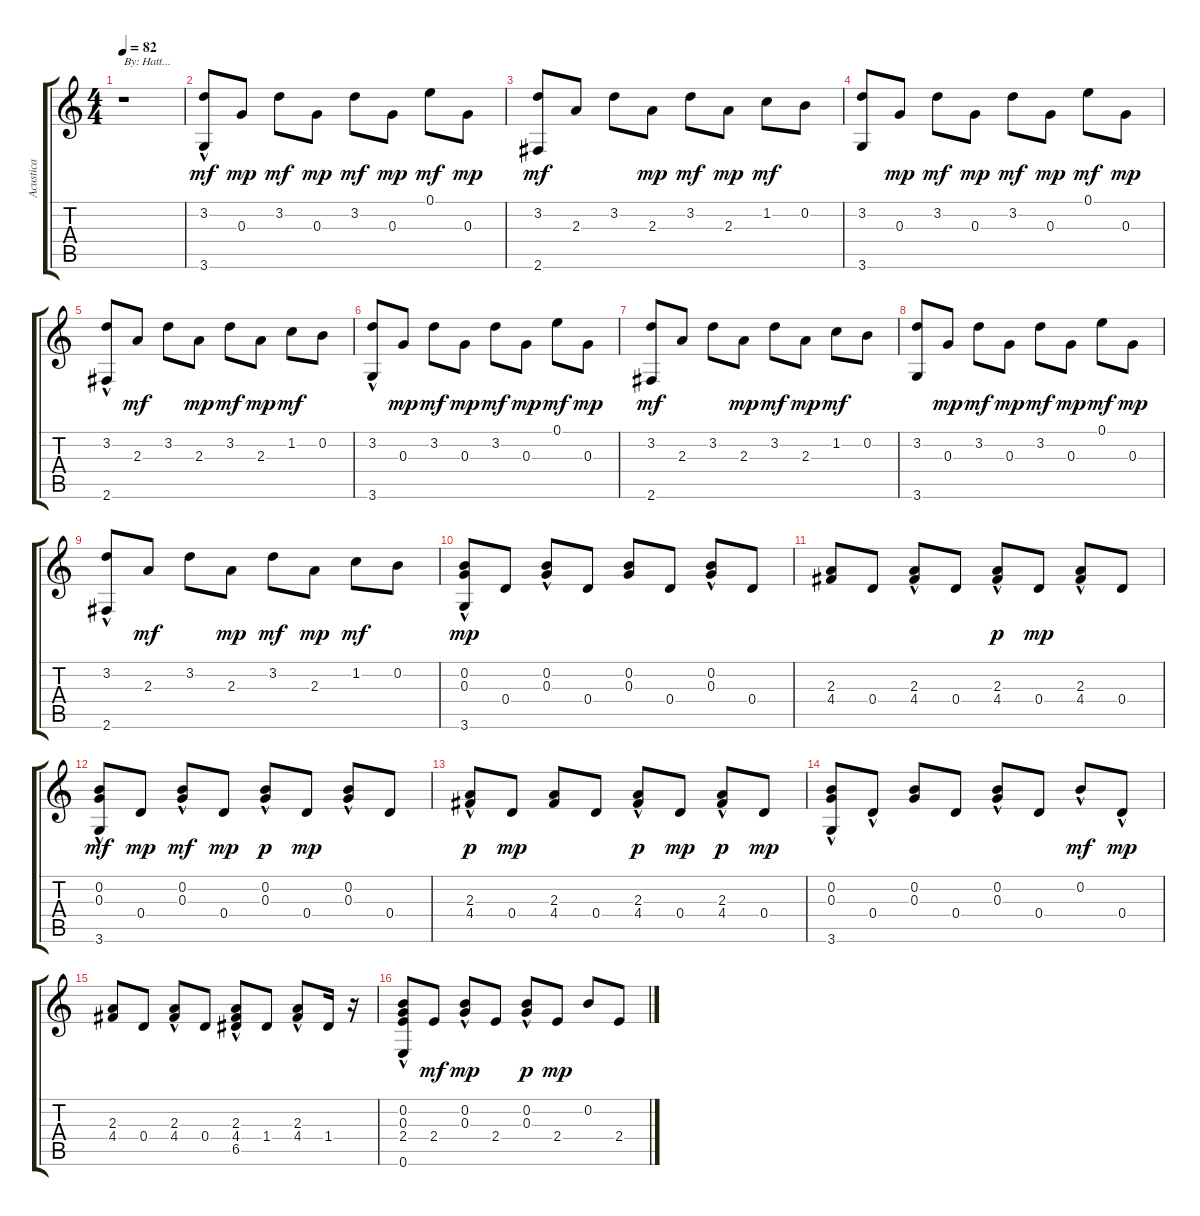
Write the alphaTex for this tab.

\track ("Acustica" "Acustica") {instrument acousticguitarsteel}
\staff {score tabs}
\tuning (E4 B3 G3 D3 A2 E2) {hide}
\ts (4 4)
\tempo 82
\clef g2
\ks c
r.1{txt "By: Hatt..." dy mf instrument acousticguitarsteel} |
(3.2 3.6{hac}).8 0.3.8{dy mp} 3.2.8{dy mf} 0.3.8{dy mp} 3.2.8{dy mf} 0.3.8{dy mp} 0.1.8{dy mf} 0.3.8{dy mp} |
(3.2 2.6).8{dy mf} 2.3.8 3.2.8 2.3.8{dy mp} 3.2.8{dy mf} 2.3.8{dy mp} 1.2.8{dy mf} 0.2.8 |
(3.2 3.6).8 0.3.8{dy mp} 3.2.8{dy mf} 0.3.8{dy mp} 3.2.8{dy mf} 0.3.8{dy mp} 0.1.8{dy mf} 0.3.8{dy mp} |
(3.2 2.6{hac}).8 2.3.8{dy mf} 3.2.8 2.3.8{dy mp} 3.2.8{dy mf} 2.3.8{dy mp} 1.2.8{dy mf} 0.2.8 |
(3.2 3.6{hac}).8 0.3.8{dy mp} 3.2.8{dy mf} 0.3.8{dy mp} 3.2.8{dy mf} 0.3.8{dy mp} 0.1.8{dy mf} 0.3.8{dy mp} |
(3.2 2.6).8{dy mf} 2.3.8 3.2.8 2.3.8{dy mp} 3.2.8{dy mf} 2.3.8{dy mp} 1.2.8{dy mf} 0.2.8 |
(3.2 3.6).8 0.3.8{dy mp} 3.2.8{dy mf} 0.3.8{dy mp} 3.2.8{dy mf} 0.3.8{dy mp} 0.1.8{dy mf} 0.3.8{dy mp} |
(3.2 2.6{hac}).8 2.3.8{dy mf} 3.2.8 2.3.8{dy mp} 3.2.8{dy mf} 2.3.8{dy mp} 1.2.8{dy mf} 0.2.8 |
(0.2 0.3 3.6{hac}).8{dy mp} 0.4.8 (0.2 0.3{hac}).8 0.4.8 (0.2 0.3).8 0.4.8 (0.2{hac} 0.3).8 0.4.8 |
(2.3 4.4).8 0.4.8 (2.3 4.4{hac}).8 0.4.8 (2.3 4.4{hac}).8{dy p} 0.4.8{dy mp} (2.3{hac} 4.4).8 0.4.8 |
(0.2 0.3 3.6{hac}).8{dy mf} 0.4.8{dy mp} (0.2{hac} 0.3{hac}).8{dy mf} 0.4.8{dy mp} (0.2 0.3{hac}).8{dy p} 0.4.8{dy mp} (0.2{hac} 0.3).8 0.4.8 |
(2.3 4.4{hac}).8{dy p} 0.4.8{dy mp} (2.3 4.4).8 0.4.8 (2.3 4.4{hac}).8{dy p} 0.4.8{dy mp} (2.3{hac} 4.4).8{dy p} 0.4.8{dy mp} |
(0.2 0.3 3.6{hac}).8 0.4{hac}.8 (0.2 0.3).8 0.4.8 (0.2 0.3{hac}).8 0.4.8 0.2{hac}.8{dy mf} 0.4{hac}.8{dy mp} |
(2.3 4.4).8 0.4.8 (2.3 4.4{hac}).8 0.4.8 (2.3 4.4 6.5{hac}).8 1.4.8 (2.3{hac} 4.4{hac}).8 1.4.16 r.16 |
(0.2 0.3 2.4 0.6{hac}).8 2.4.8{dy mf} (0.2 0.3{hac}).8{dy mp} 2.4.8 (0.2 0.3{hac}).8{dy p} 2.4.8{dy mp} 0.2.8 2.4.8
